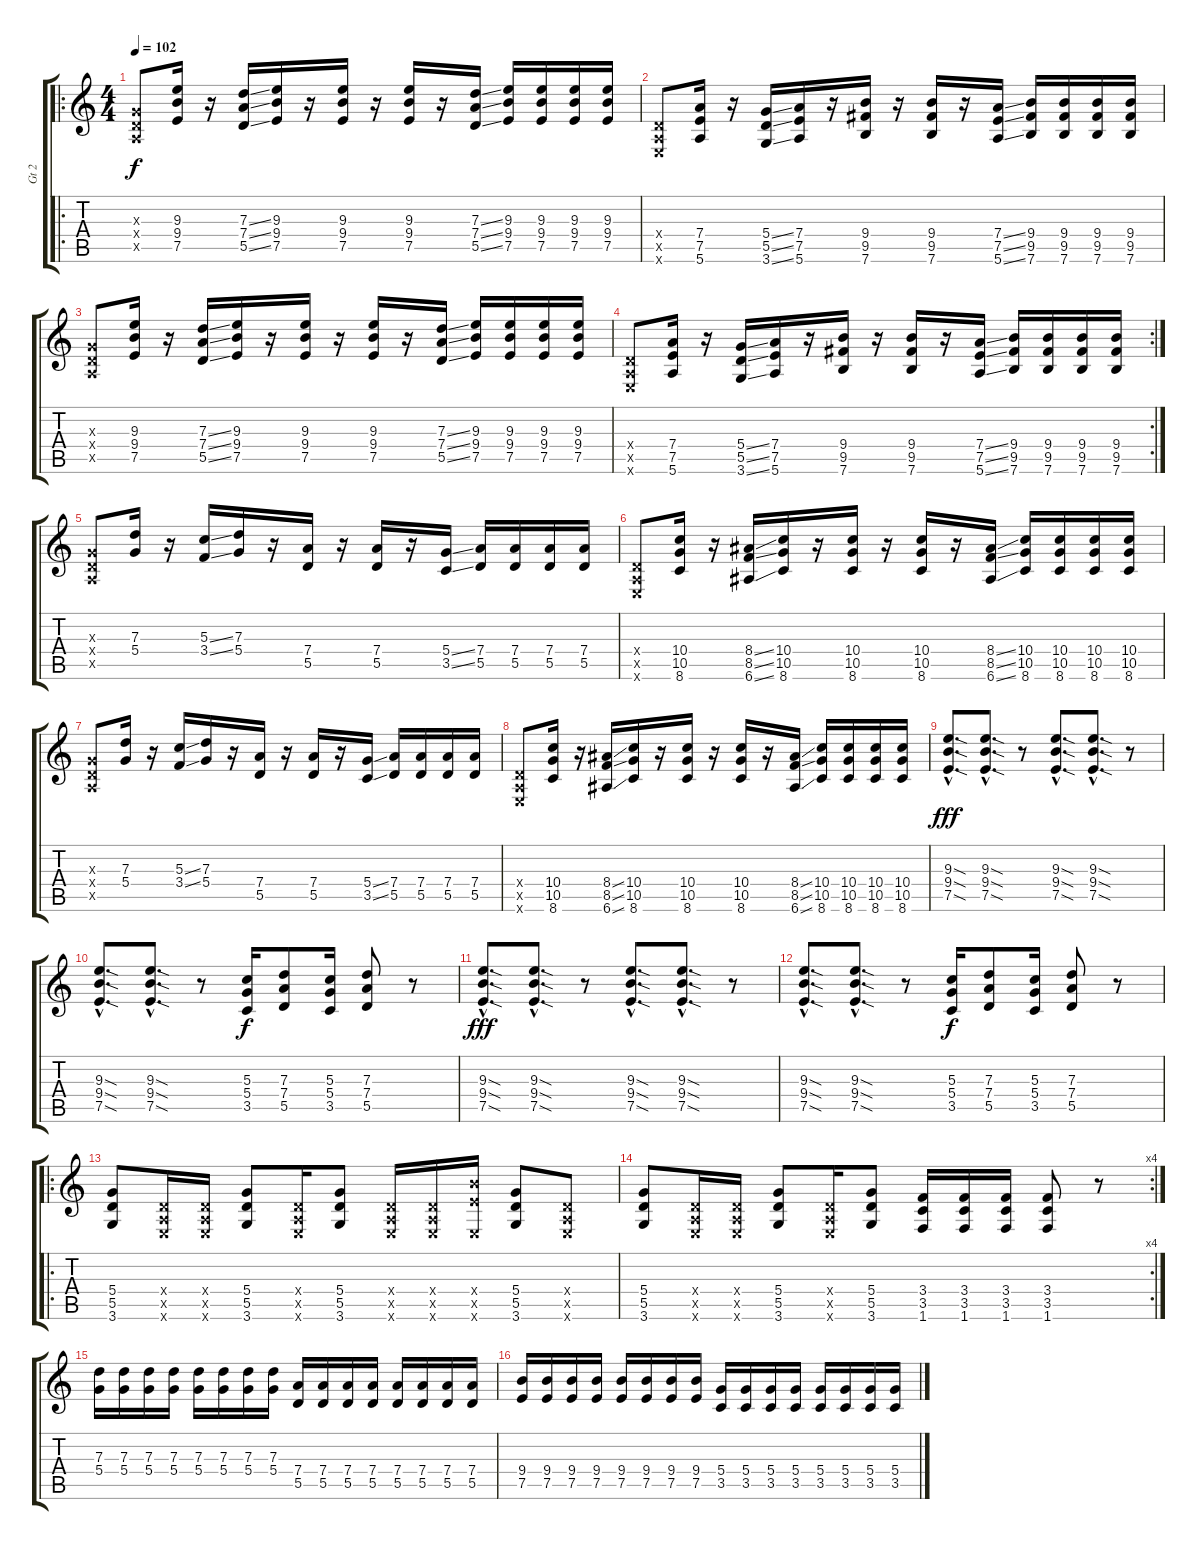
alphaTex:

\track ("Gt 2" "Gt 2") {instrument overdrivenguitar}
\staff {score tabs}
\tuning (E4 B3 G3 D3 A2 E2) {hide}
\ro
\ts (4 4)
\tempo 102
\clef g2
\ks c
(0.3{x} 0.4{x} 0.5{x}).8{dy f} (9.3 9.4 7.5).16 r.16 (7.3{ss} 7.4{ss} 5.5{ss}).16 (9.3 9.4 7.5).16 r.16 (9.3 9.4 7.5).16 r.16 (9.3 9.4 7.5).16 r.16 (7.3{ss} 7.4{ss} 5.5{ss}).16 (9.3 9.4 7.5).16 (9.3 9.4 7.5).16 (9.3 9.4 7.5).16 (9.3 9.4 7.5).16 |
(0.4{x} 0.5{x} 0.6{x}).8 (7.4 7.5 5.6).16 r.16 (5.4{ss} 5.5{ss} 3.6{ss}).16 (7.4 7.5 5.6).16 r.16 (9.4 9.5 7.6).16 r.16 (9.4 9.5 7.6).16 r.16 (7.4{ss} 7.5{ss} 5.6{ss}).16 (9.4 9.5 7.6).16 (9.4 9.5 7.6).16 (9.4 9.5 7.6).16 (9.4 9.5 7.6).16 |
(0.3{x} 0.4{x} 0.5{x}).8 (9.3 9.4 7.5).16 r.16 (7.3{ss} 7.4{ss} 5.5{ss}).16 (9.3 9.4 7.5).16 r.16 (9.3 9.4 7.5).16 r.16 (9.3 9.4 7.5).16 r.16 (7.3{ss} 7.4{ss} 5.5{ss}).16 (9.3 9.4 7.5).16 (9.3 9.4 7.5).16 (9.3 9.4 7.5).16 (9.3 9.4 7.5).16 |
\rc 2
(0.4{x} 0.5{x} 0.6{x}).8 (7.4 7.5 5.6).16 r.16 (5.4{ss} 5.5{ss} 3.6{ss}).16 (7.4 7.5 5.6).16 r.16 (9.4 9.5 7.6).16 r.16 (9.4 9.5 7.6).16 r.16 (7.4{ss} 7.5{ss} 5.6{ss}).16 (9.4 9.5 7.6).16 (9.4 9.5 7.6).16 (9.4 9.5 7.6).16 (9.4 9.5 7.6).16 |
(0.3{x} 0.4{x} 0.5{x}).8 (7.3 5.4).16 r.16 (5.3{ss} 3.4{ss}).16 (7.3 5.4).16 r.16 (7.4 5.5).16 r.16 (7.4 5.5).16 r.16 (5.4{ss} 3.5{ss}).16 (7.4 5.5).16 (7.4 5.5).16 (7.4 5.5).16 (7.4 5.5).16 |
(0.4{x} 0.5{x} 0.6{x}).8 (10.4 10.5 8.6).16 r.16 (8.4{ss} 8.5{ss} 6.6{ss}).16 (10.4 10.5 8.6).16 r.16 (10.4 10.5 8.6).16 r.16 (10.4 10.5 8.6).16 r.16 (8.4{ss} 8.5{ss} 6.6{ss}).16 (10.4 10.5 8.6).16 (10.4 10.5 8.6).16 (10.4 10.5 8.6).16 (10.4 10.5 8.6).16 |
(0.3{x} 0.4{x} 0.5{x}).8 (7.3 5.4).16 r.16 (5.3{ss} 3.4{ss}).16 (7.3 5.4).16 r.16 (7.4 5.5).16 r.16 (7.4 5.5).16 r.16 (5.4{ss} 3.5{ss}).16 (7.4 5.5).16 (7.4 5.5).16 (7.4 5.5).16 (7.4 5.5).16 |
(0.4{x} 0.5{x} 0.6{x}).8 (10.4 10.5 8.6).16 r.16 (8.4{ss} 8.5{ss} 6.6{ss}).16 (10.4 10.5 8.6).16 r.16 (10.4 10.5 8.6).16 r.16 (10.4 10.5 8.6).16 r.16 (8.4{ss} 8.5{ss} 6.6{ss}).16 (10.4 10.5 8.6).16 (10.4 10.5 8.6).16 (10.4 10.5 8.6).16 (10.4 10.5 8.6).16 |
(9.3{sod hac} 9.4{sod hac} 7.5{sod hac}).8{d dy fff} (9.3{sod hac} 9.4{sod hac} 7.5{sod hac}).8{d} r.8 (9.3{sod hac} 9.4{sod hac} 7.5{sod hac}).8{d} (9.3{sod hac} 9.4{sod hac} 7.5{sod hac}).8{d} r.8 |
(9.3{sod hac} 9.4{sod hac} 7.5{sod hac}).8{d} (9.3{sod hac} 9.4{sod hac} 7.5{sod hac}).8{d} r.8 (5.3 5.4 3.5).16{dy f} (7.3 7.4 5.5).8 (5.3 5.4 3.5).16 (7.3 7.4 5.5).8 r.8 |
(9.3{sod hac} 9.4{sod hac} 7.5{sod hac}).8{d dy fff} (9.3{sod hac} 9.4{sod hac} 7.5{sod hac}).8{d} r.8 (9.3{sod hac} 9.4{sod hac} 7.5{sod hac}).8{d} (9.3{sod hac} 9.4{sod hac} 7.5{sod hac}).8{d} r.8 |
(9.3{sod hac} 9.4{sod hac} 7.5{sod hac}).8{d} (9.3{sod hac} 9.4{sod hac} 7.5{sod hac}).8{d} r.8 (5.3 5.4 3.5).16{dy f} (7.3 7.4 5.5).8 (5.3 5.4 3.5).16 (7.3 7.4 5.5).8 r.8 |
\ro
(5.4 5.5 3.6).8 (0.4{x} 0.5{x} 0.6{x}).16 (0.4{x} 0.5{x} 0.6{x}).16 (5.4 5.5 3.6).8 (0.4{x} 0.5{x} 0.6{x}).16 (5.4 5.5 3.6).8 (0.4{x} 0.5{x} 0.6{x}).16 (0.4{x} 0.5{x} 0.6{x}).16 (9.4{x} 7.5{x} 0.6{x}).16 (5.4 5.5 3.6).8 (0.4{x} 0.5{x} 0.6{x}).8 |
\rc 4
(5.4 5.5 3.6).8 (0.4{x} 0.5{x} 0.6{x}).16 (0.4{x} 0.5{x} 0.6{x}).16 (5.4 5.5 3.6).8 (0.4{x} 0.5{x} 0.6{x}).16 (5.4 5.5 3.6).8 (3.4 3.5 1.6).16 (3.4 3.5 1.6).16 (3.4 3.5 1.6).16 (3.4 3.5 1.6).8 r.8 |
(7.3 5.4).16 (7.3 5.4).16 (7.3 5.4).16 (7.3 5.4).16 (7.3 5.4).16 (7.3 5.4).16 (7.3 5.4).16 (7.3 5.4).16 (7.4 5.5).16 (7.4 5.5).16 (7.4 5.5).16 (7.4 5.5).16 (7.4 5.5).16 (7.4 5.5).16 (7.4 5.5).16 (7.4 5.5).16 |
(9.4 7.5).16 (9.4 7.5).16 (9.4 7.5).16 (9.4 7.5).16 (9.4 7.5).16 (9.4 7.5).16 (9.4 7.5).16 (9.4 7.5).16 (5.4 3.5).16 (5.4 3.5).16 (5.4 3.5).16 (5.4 3.5).16 (5.4 3.5).16 (5.4 3.5).16 (5.4 3.5).16 (5.4 3.5).16
